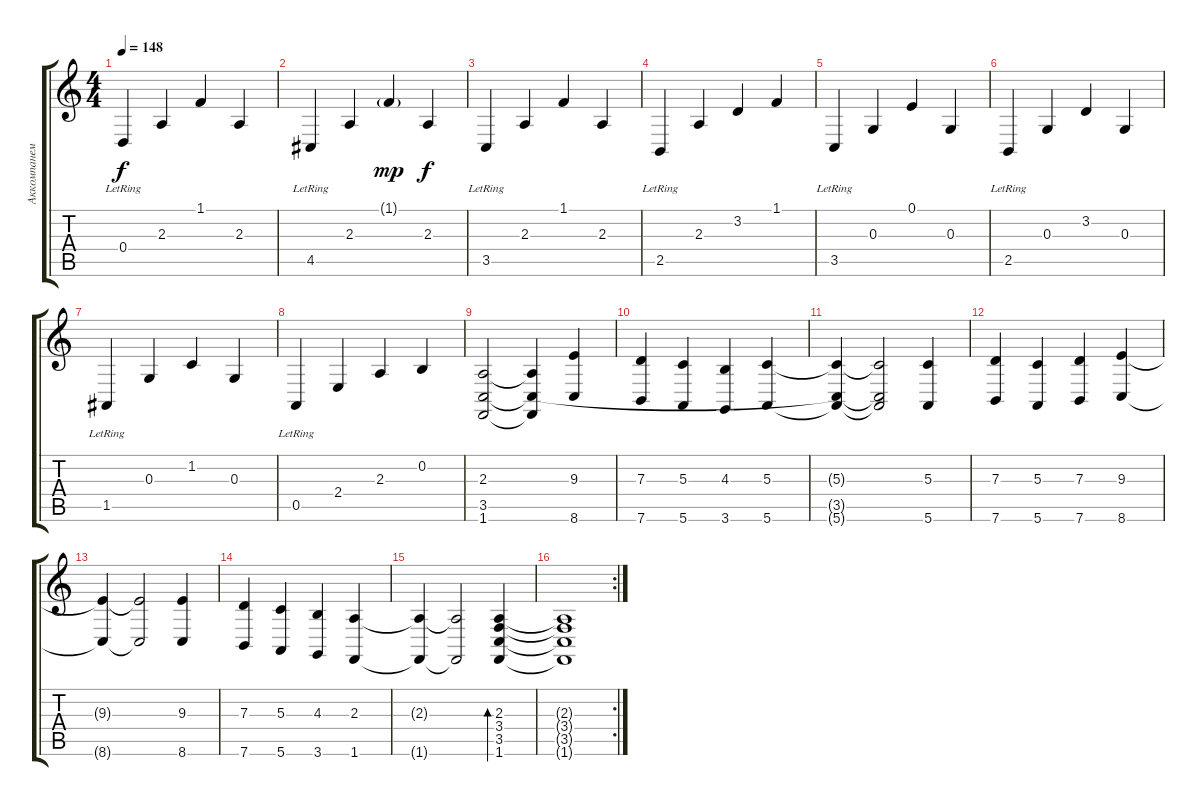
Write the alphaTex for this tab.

\track ("Аккомпанемент" "Аккомпанем") {instrument brightacousticpiano}
\staff {score tabs}
\tuning (E4 B3 G3 D3 A2 E2) {hide}
\ts (4 4)
\tempo 148
\clef g2
\ks c
0.4{lr}.4{dy f} 2.3.4 1.1.4 2.3.4 |
4.5{lr}.4 2.3.4 1.1{g}.4{dy mp} 2.3.4{dy f} |
3.5{lr}.4 2.3.4 1.1.4 2.3.4 |
2.5{lr}.4 2.3.4 3.2.4 1.1.4 |
3.5{lr}.4 0.3.4 0.1.4 0.3.4 |
2.5{lr}.4 0.3.4 3.2.4 0.3.4 |
1.5{lr}.4 0.3.4 1.2.4 0.3.4 |
0.5{lr}.4 2.4.4 2.3.4 0.2.4 |
(2.3 3.5 1.6).2 (2.3{t} 3.5{t} 1.6{t}).4 (9.3 8.6).4 |
(7.3 7.6).4 (5.3 5.6).4 (4.3 3.6).4 (5.3 5.6).4 |
(5.3{t} 3.5{t} 5.6{t}).4 (5.3{t} 3.5{t} 5.6{t}).2 (5.3 5.6).4 |
(7.3 7.6).4 (5.3 5.6).4 (7.3 7.6).4 (9.3 8.6).4 |
(9.3{t} 8.6{t}).4 (9.3{t} 8.6{t}).2 (9.3 8.6).4 |
(7.3 7.6).4 (5.3 5.6).4 (4.3 3.6).4 (2.3 1.6).4 |
(2.3{t} 1.6{t}).4 (2.3{t} 1.6{t}).2 (2.3 3.4 3.5 1.6).4{bd 480} |
\rc 2
(2.3{t} 3.4{t} 3.5{t} 1.6{t}).1
